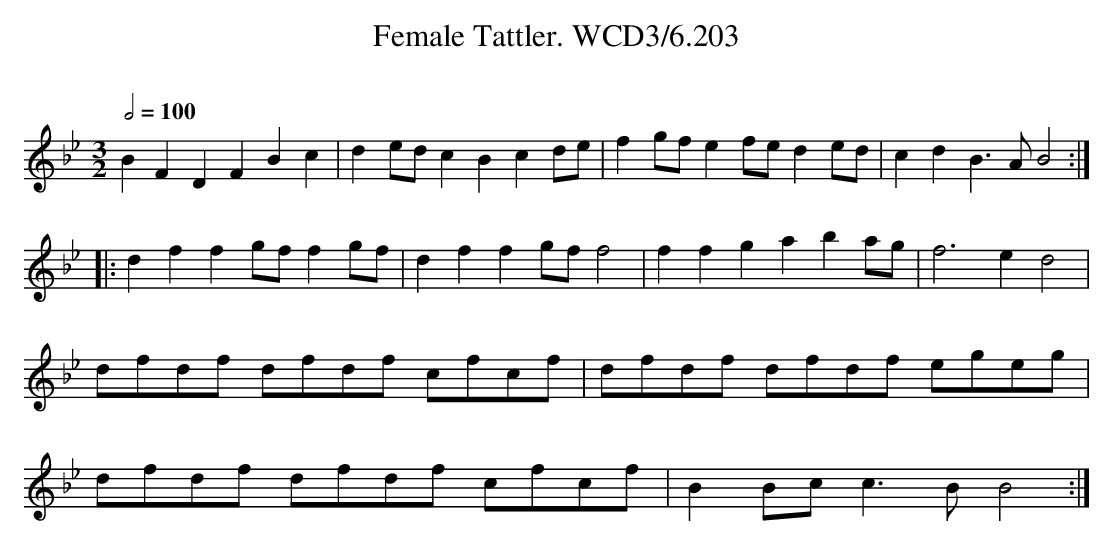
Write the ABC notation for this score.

X:1
T:Female Tattler. WCD3/6.203
O:
M:3/2
L:1/8
Q:1/2=100
K:Bb
B2F2D2F2B2c2|d2 ed c2B2c2 de|f2 gf e2 fe d2 ed|c2d2B3 A B4:|
|:d2f2f2 gf f2 gf|d2f2f2 gf f4|f2f2g2a2b2 ag|f6 e2 d4|
dfdf dfdf cfcf|dfdf dfdf egeg|
dfdf dfdf cfcf|B2 Bc c3 B B4:|
